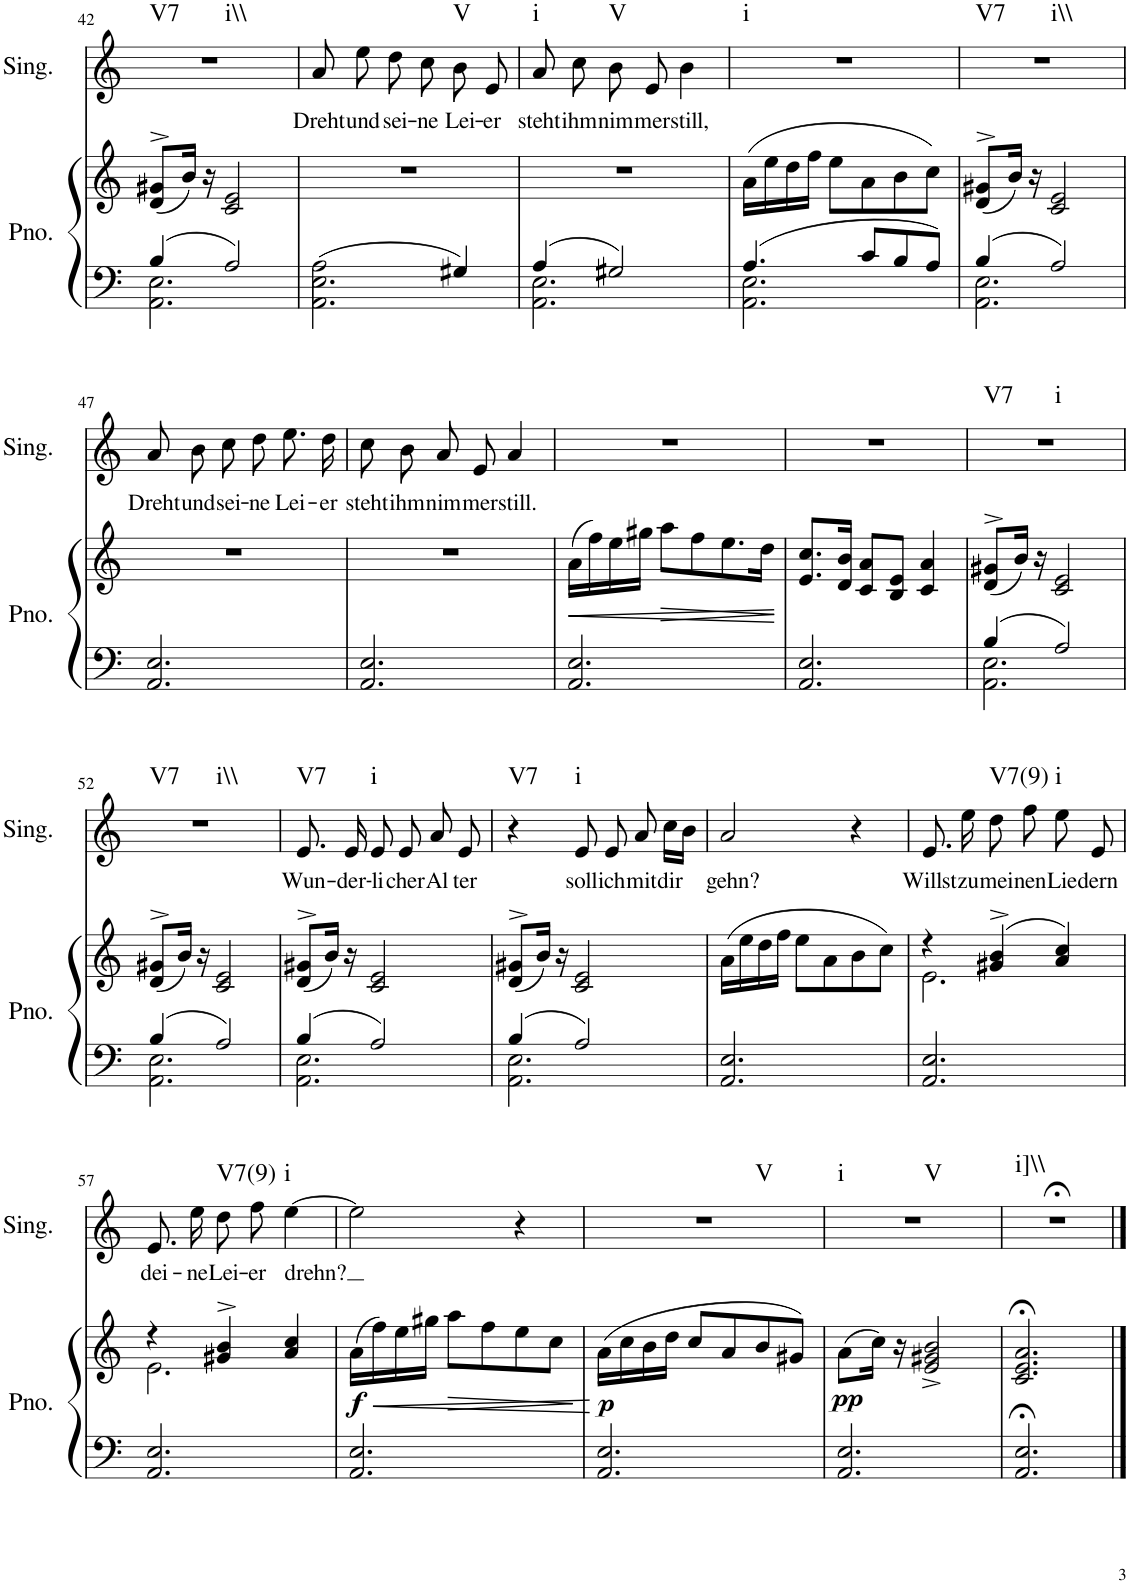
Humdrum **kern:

**kern	**kern	**dynam	**kern	**text	**harte
*part2	*part2	*part2	*part1	*part1	*part1
*staff3	*staff2	*staff2/3	*staff1	*staff1	*
*I"Pianoforte	*	*	*I"Singstimme	*	*
*I'Pno.	*	*	*I'Sing.	*	*
!!LO:PB:g=z
*clefF4	*clefG2	*	*clefG2	*	*
*k[]	*k[]	*	*k[]	*	*
*M3/4	*M3/4	*	*M3/4	*	*
=42	=42	=42	=42	=42	=42
*^	*	*	*	*	*
!	!	!	!	!	!	!LO:H:n=1:kt=V7
!	!	!	!	!	!	!LO:H:n=2:kt=i\\
4B/	2.AA\ 2.E\	(8d/^> 8g#X/^>L	.	2.r	.	N N
.	.	16b/Jk)	.	.	.	.
.	.	16r	.	.	.	.
2A/	.	2c/ 2e/	.	.	.	.
=43	=43	=43	=43	=43	=43	=43
!	!	!	!	!	!LO:LY:b	!
2A\	2.AA\ 2.E\	2.r	.	8a/	Dreht	.
!	!	!	!	!	!LO:LY:b	!
.	.	.	.	8ee\	und	.
!	!	!	!	!	!LO:LY:b	!
.	.	.	.	8dd\	sei-	.
!	!	!	!	!	!LO:LY:b	!
.	.	.	.	8cc\	-ne	.
!	!	!	!	!	!LO:LY:b	!LO:H:kt=V
4G#X/	.	.	.	8b\	Lei-	N
!	!	!	!	!	!LO:LY:b	!
.	.	.	.	8e/	-er	.
=44	=44	=44	=44	=44	=44	=44
!	!	!	!	!	!LO:LY:b	!LO:H:kt=i
4A/	2.AA\ 2.E\	2.r	.	8a/	steht	N
!	!	!	!	!	!LO:LY:b	!
.	.	.	.	8cc\	ihm	.
!	!	!	!	!	!LO:LY:b	!LO:H:kt=V
2G#X/	.	.	.	8b\	nim-	N
!	!	!	!	!	!LO:LY:b	!
.	.	.	.	8e/	-mer	.
!	!	!	!	!	!LO:LY:b	!
.	.	.	.	4b\	still,	.
=45	=45	=45	=45	=45	=45	=45
!	!	!	!	!	!	!LO:H:kt=i
4.A/	2.AA\ 2.E\	(16a\LL	.	2.r	.	N
.	.	16ee\	.	.	.	.
.	.	16dd\	.	.	.	.
.	.	16ff\JJ	.	.	.	.
.	.	8ee\L	.	.	.	.
8c/L	.	8a\	.	.	.	.
8B/	.	8b\	.	.	.	.
8A/J	.	8cc\J)	.	.	.	.
=46	=46	=46	=46	=46	=46	=46
!	!	!	!	!	!	!LO:H:n=1:kt=V7
!	!	!	!	!	!	!LO:H:n=2:kt=i\\
4B/	2.AA\ 2.E\	(8d/^> 8g#X/^>L	.	2.r	.	N N
.	.	16b/Jk)	.	.	.	.
.	.	16r	.	.	.	.
2A/	.	2c/ 2e/	.	.	.	.
*v	*v	*	*	*	*	*
!!LO:LB:g=z
=47	=47	=47	=47	=47	=47
!	!	!	!	!LO:LY:b	!
2.AA/ 2.E/	2.r	.	8a/	Dreht	.
!	!	!	!	!LO:LY:b	!
.	.	.	8b\	und	.
!	!	!	!	!LO:LY:b	!
.	.	.	8cc\	sei-	.
!	!	!	!	!LO:LY:b	!
.	.	.	8dd\	-ne	.
!	!	!	!	!LO:LY:b	!
.	.	.	8.ee\	Lei-	.
!	!	!	!	!LO:LY:b	!
.	.	.	16dd\	-er	.
=48	=48	=48	=48	=48	=48
!	!	!	!	!LO:LY:b	!
2.AA/ 2.E/	2.r	.	8cc\	steht	.
!	!	!	!	!LO:LY:b	!
.	.	.	8b\	ihm	.
!	!	!	!	!LO:LY:b	!
.	.	.	8a/	nim-	.
!	!	!	!	!LO:LY:b	!
.	.	.	8e/	-mer	.
!	!	!	!	!LO:LY:b	!
.	.	.	4a/	still.	.
=49	=49	=49	=49	=49	=49
!	!	!LO:HP:b	!	!	!
2.AA/ 2.E/	(16a\LL	<	2.r	.	.
.	16ff\)	.	.	.	.
.	16ee\	.	.	.	.
.	16gg#X\JJ	.	.	.	.
!	!	!LO:HP:b	!	!	!
.	8aa\L	>	.	.	.
.	8ff\	.	.	.	.
.	8.ee\	.	.	.	.
.	16dd\Jk	.	.	.	.
.	.	[ ]	.	.	.
=50	=50	=50	=50	=50	=50
2.AA/ 2.E/	8.e/ 8.cc/L	.	2.r	.	.
.	16d/ 16b/Jk	.	.	.	.
.	8c/ 8a/L	.	.	.	.
.	8B/ 8e/J	.	.	.	.
.	4c/ 4a/	.	.	.	.
=51	=51	=51	=51	=51	=51
*^	*	*	*	*	*
!	!	!	!	!	!	!LO:H:n=1:kt=V7
!	!	!	!	!	!	!LO:H:n=2:kt=i
4B/	2.AA\ 2.E\	(8d/^> 8g#X/^>L	.	2.r	.	N N
.	.	16b/Jk)	.	.	.	.
.	.	16r	.	.	.	.
2A/	.	2c/ 2e/	.	.	.	.
!!LO:LB:g=z
=52	=52	=52	=52	=52	=52	=52
!	!	!	!	!	!	!LO:H:n=1:kt=V7
!	!	!	!	!	!	!LO:H:n=2:kt=i\\
4B/	2.AA\ 2.E\	(8d/^> 8g#X/^>L	.	2.r	.	N N
.	.	16b/Jk)	.	.	.	.
.	.	16r	.	.	.	.
2A/	.	2c/ 2e/	.	.	.	.
=53	=53	=53	=53	=53	=53	=53
!	!	!	!	!	!LO:LY:b	!LO:H:kt=V7
4B/	2.AA\ 2.E\	(8d/^> 8g#X/^>L	.	8.e/	Wun-	N
.	.	16b/Jk)	.	.	.	.
!	!	!	!	!	!LO:LY:b	!
.	.	16r	.	16e/	-der-	.
!	!	!	!	!	!LO:LY:b	!LO:H:kt=i
2A/	.	2c/ 2e/	.	8e/	-li-	N
!	!	!	!	!	!LO:LY:b	!
.	.	.	.	8e/	-cher	.
!	!	!	!	!	!LO:LY:b	!
.	.	.	.	8a/	Al-	.
!	!	!	!	!	!LO:LY:b	!
.	.	.	.	8e/	-ter	.
=54	=54	=54	=54	=54	=54	=54
!	!	!	!	!	!	!LO:H:kt=V7
4B/	2.AA\ 2.E\	(8d/^> 8g#X/^>L	.	4r	.	N
.	.	16b/Jk)	.	.	.	.
.	.	16r	.	.	.	.
!	!	!	!	!	!LO:LY:b	!LO:H:kt=i
2A/	.	2c/ 2e/	.	8e/	soll	N
!	!	!	!	!	!LO:LY:b	!
.	.	.	.	8e/	ich	.
!	!	!	!	!	!LO:LY:b	!
.	.	.	.	8a/	mit	.
!	!	!	!	!	!LO:LY:b	!
.	.	.	.	16cc\LL	dir	.
.	.	.	.	16b\JJ	.	.
*v	*v	*	*	*	*	*
=55	=55	=55	=55	=55	=55
!	!	!	!	!LO:LY:b	!
2.AA/ 2.E/	(16a\LL	.	2a/	gehn?	.
.	16ee\	.	.	.	.
.	16dd\	.	.	.	.
.	16ff\JJ	.	.	.	.
.	8ee\L	.	.	.	.
.	8a\	.	.	.	.
.	8b\	.	4r	.	.
.	8cc\J)	.	.	.	.
=56	=56	=56	=56	=56	=56
*	*^	*	*	*	*
!	!	!	!	!	!LO:LY:b	!
2.AA/ 2.E/	4r	2.e\	.	8.e/	Willst	.
!	!	!	!	!	!LO:LY:b	!
.	.	.	.	16ee\	zu	.
!	!	!	!	!	!LO:LY:b	!LO:H:kt=V7(9)
.	(4g#X/^ 4b/^	.	.	8dd\	mei-	N
!	!	!	!	!	!LO:LY:b	!
.	.	.	.	8ff\	-nen	.
!	!	!	!	!	!LO:LY:b	!LO:H:kt=i
.	4a/ 4cc/)	.	.	8ee\	Lie-	N
!	!	!	!	!	!LO:LY:b	!
.	.	.	.	8e/	-dern	.
!!LO:LB:g=z
=57	=57	=57	=57	=57	=57	=57
!	!	!	!	!	!LO:LY:b	!
2.AA/ 2.E/	4r	2.e\	.	8.e/	dei-	.
!	!	!	!	!	!LO:LY:b	!
.	.	.	.	16ee\	-ne	.
!	!	!	!	!	!LO:LY:b	!LO:H:kt=V7(9)
.	4g#X/^ 4b/^	.	.	8dd\	Lei-	N
!	!	!	!	!	!LO:LY:b	!
.	.	.	.	8ff\	-er	.
!	!	!	!	!	!LO:LY:b	!LO:H:kt=i
.	4a/ 4cc/	.	.	[4ee\	drehn?	N
*	*v	*v	*	*	*	*
=58	=58	=58	=58	=58	=58
!	!	!LO:HP:b	!	!	!
!	!	!LO:DY:n=1:b	!	!	!
2.AA/ 2.E/	(16a\LL	< f	2ee\]	.	.
.	16ff\)	.	.	.	.
.	16ee\	.	.	.	.
.	16gg#X\JJ	.	.	.	.
!	!	!LO:HP:b	!	!	!
.	8aa\L	>	.	.	.
.	8ff\	.	.	.	.
.	8ee\	.	4r	.	.
.	8cc\J	.	.	.	.
.	.	[ ]	.	.	.
=59	=59	=59	=59	=59	=59
!	!	!LO:DY:b	!	!	!LO:H:kt=V
2.AA/ 2.E/	(16a\LL	p	2.r	.	N
.	16cc\	.	.	.	.
.	16b\	.	.	.	.
.	16dd\JJ	.	.	.	.
.	8cc/L	.	.	.	.
.	8a/	.	.	.	.
.	8b/	.	.	.	.
.	8g#X/J)	.	.	.	.
=60	=60	=60	=60	=60	=60
!	!	!LO:DY:b	!	!	!LO:H:n=1:kt=i
!	!	!	!	!	!LO:H:n=2:kt=V
2.AA/ 2.E/	(8a\L	pp	2.r	.	N N
.	16cc\Jk)	.	.	.	.
.	16r	.	.	.	.
.	2e/^ 2g#X/^ 2b/^	.	.	.	.
=61	=61	=61	=61	=61	=61
!	!	!	!	!	!LO:H:kt=i]\\
2.AA/;< 2.E/;<	2.c/;< 2.e/;< 2.a/;<	.	2.r;<	.	N
==	==	==	==	==	==
*-	*-	*-	*-	*-	*-
